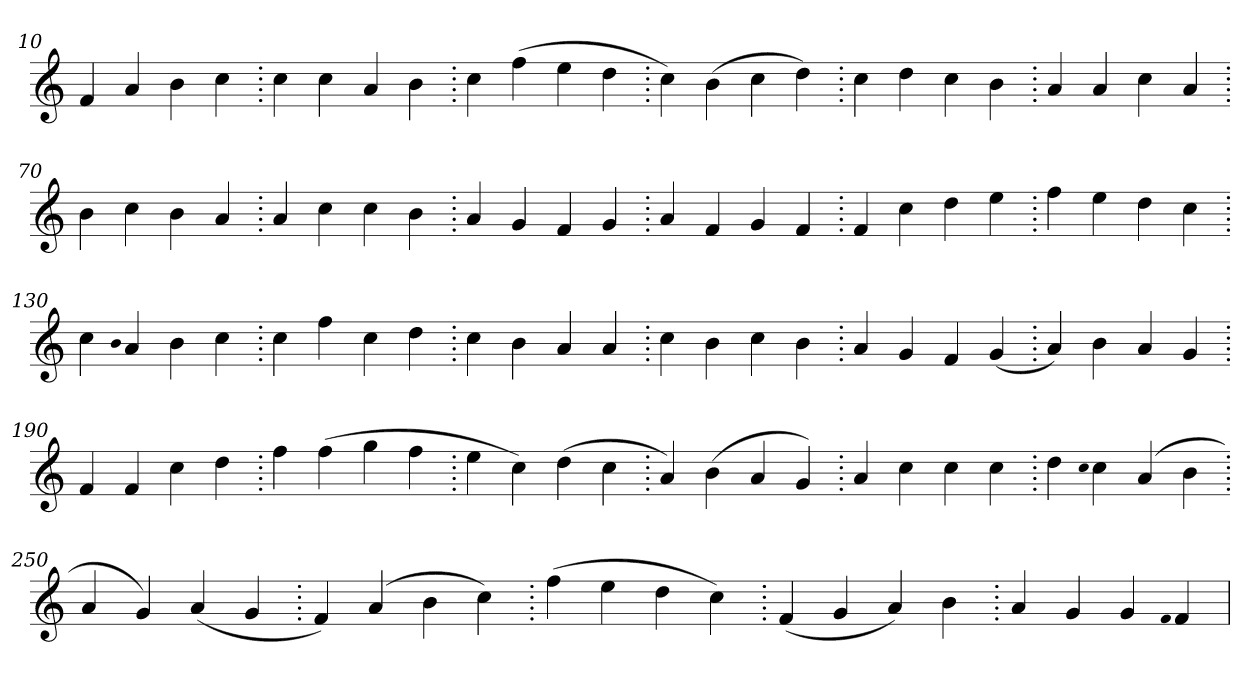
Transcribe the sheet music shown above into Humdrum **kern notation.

**kern
*part1
*staff1
*clefG2
=10.
4f
4a
4b
4cc
=20.
4cc
4cc
4a
4b
=30.
4cc
(>4ff
4ee
4dd
=40.
4cc)
(>4b
4cc
4dd)
=50.
4cc
4dd
4cc
4b
=60.
4a
4a
4cc
4a
=70.
4b
4cc
4b
4a
=80.
4a
4cc
4cc
4b
=90.
4a
4g
4f
4g
=100.
4a
4f
4g
4f
=110.
4f
4cc
4dd
4ee
=120.
4ff
4ee
4dd
4cc
=130.
4cc
qqb
4a
4b
4cc
=140.
4cc
4ff
4cc
4dd
=150.
4cc
4b
4a
4a
=160.
4cc
4b
4cc
4b
=170.
4a
4g
4f
(>4g
=180.
4a)
4b
4a
4g
=190.
4f
4f
4cc
4dd
=200.
4ff
(>4ff
4gg
4ff
=210.
4ee
4cc)
(>4dd
4cc
=220.
4a)
(>4b
4a
4g)
=230.
4a
4cc
4cc
4cc
=240.
4dd
qqcc
4cc
(>4a
4b
=250.
4a
4g)
(>4a
4g
=260.
4f)
(>4a
4b
4cc)
=270.
(>4ff
4ee
4dd
4cc)
=280.
(>4f
4g
4a)
4b
=290.
4a
4g
4g
qqf
4f
=
*-
